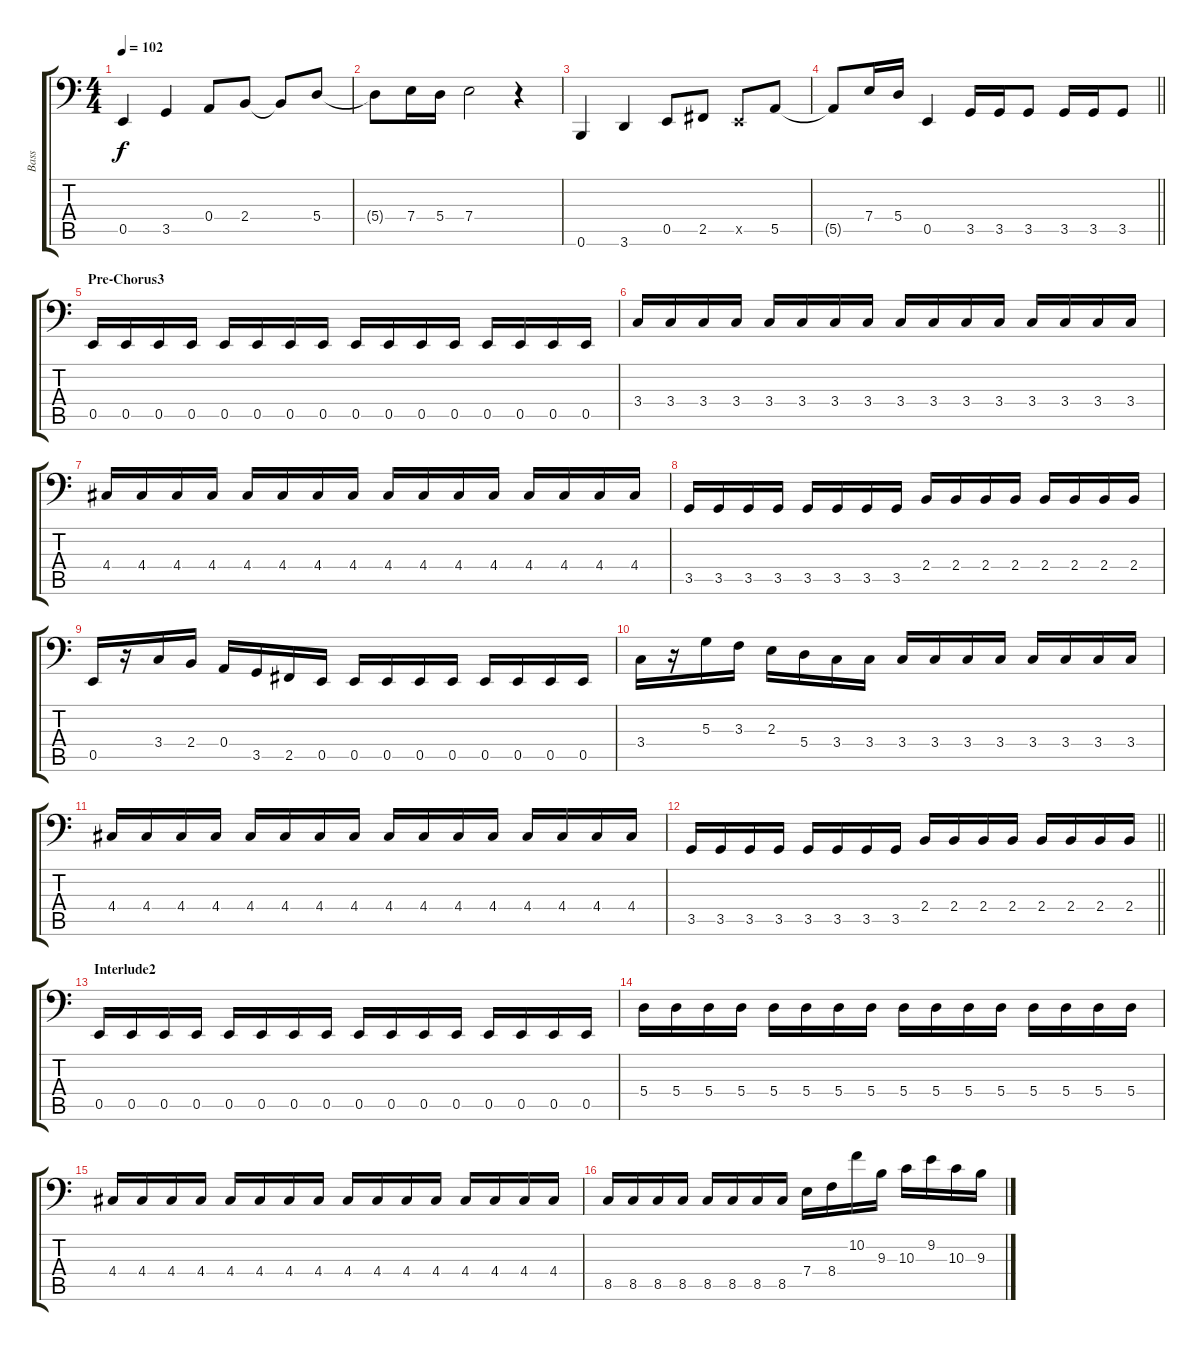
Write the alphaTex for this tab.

\track ("Bass" "Bass") {instrument electricbassfinger}
\staff {score tabs}
\tuning (C3 G2 D2 A1 E1 B0) {hide}
\ts (4 4)
\tempo 102
\clef f4
\ks c
0.5.4{dy f} 3.5.4 0.4.8 2.4.8 2.4{t}.8 5.4.8 |
5.4{t}.8 7.4.16 5.4.16 7.4.2 r.4 |
0.6.4 3.6.4 0.5.8 2.5.8 0.5{x}.8 5.5.8 |
\barLineRight lightlight
5.5{t}.8 7.4.16 5.4.16 0.5.4 3.5.16 3.5.16 3.5.8 3.5.16 3.5.16 3.5.8 |
\section ("" "Pre-Chorus3")
0.5.16 0.5.16 0.5.16 0.5.16 0.5.16 0.5.16 0.5.16 0.5.16 0.5.16 0.5.16 0.5.16 0.5.16 0.5.16 0.5.16 0.5.16 0.5.16 |
3.4.16 3.4.16 3.4.16 3.4.16 3.4.16 3.4.16 3.4.16 3.4.16 3.4.16 3.4.16 3.4.16 3.4.16 3.4.16 3.4.16 3.4.16 3.4.16 |
4.4.16 4.4.16 4.4.16 4.4.16 4.4.16 4.4.16 4.4.16 4.4.16 4.4.16 4.4.16 4.4.16 4.4.16 4.4.16 4.4.16 4.4.16 4.4.16 |
3.5.16 3.5.16 3.5.16 3.5.16 3.5.16 3.5.16 3.5.16 3.5.16 2.4.16 2.4.16 2.4.16 2.4.16 2.4.16 2.4.16 2.4.16 2.4.16 |
0.5.16 r.16 3.4.16 2.4.16 0.4.16 3.5.16 2.5.16 0.5.16 0.5.16 0.5.16 0.5.16 0.5.16 0.5.16 0.5.16 0.5.16 0.5.16 |
3.4.16 r.16 5.3.16 3.3.16 2.3.16 5.4.16 3.4.16 3.4.16 3.4.16 3.4.16 3.4.16 3.4.16 3.4.16 3.4.16 3.4.16 3.4.16 |
4.4.16 4.4.16 4.4.16 4.4.16 4.4.16 4.4.16 4.4.16 4.4.16 4.4.16 4.4.16 4.4.16 4.4.16 4.4.16 4.4.16 4.4.16 4.4.16 |
\barLineRight lightlight
3.5.16 3.5.16 3.5.16 3.5.16 3.5.16 3.5.16 3.5.16 3.5.16 2.4.16 2.4.16 2.4.16 2.4.16 2.4.16 2.4.16 2.4.16 2.4.16 |
\section ("" "Interlude2")
0.5.16 0.5.16 0.5.16 0.5.16 0.5.16 0.5.16 0.5.16 0.5.16 0.5.16 0.5.16 0.5.16 0.5.16 0.5.16 0.5.16 0.5.16 0.5.16 |
5.4.16 5.4.16 5.4.16 5.4.16 5.4.16 5.4.16 5.4.16 5.4.16 5.4.16 5.4.16 5.4.16 5.4.16 5.4.16 5.4.16 5.4.16 5.4.16 |
4.4.16 4.4.16 4.4.16 4.4.16 4.4.16 4.4.16 4.4.16 4.4.16 4.4.16 4.4.16 4.4.16 4.4.16 4.4.16 4.4.16 4.4.16 4.4.16 |
8.5.16 8.5.16 8.5.16 8.5.16 8.5.16 8.5.16 8.5.16 8.5.16 7.4.16 8.4.16 10.2.16 9.3.16 10.3.16 9.2.16 10.3.16 9.3.16
